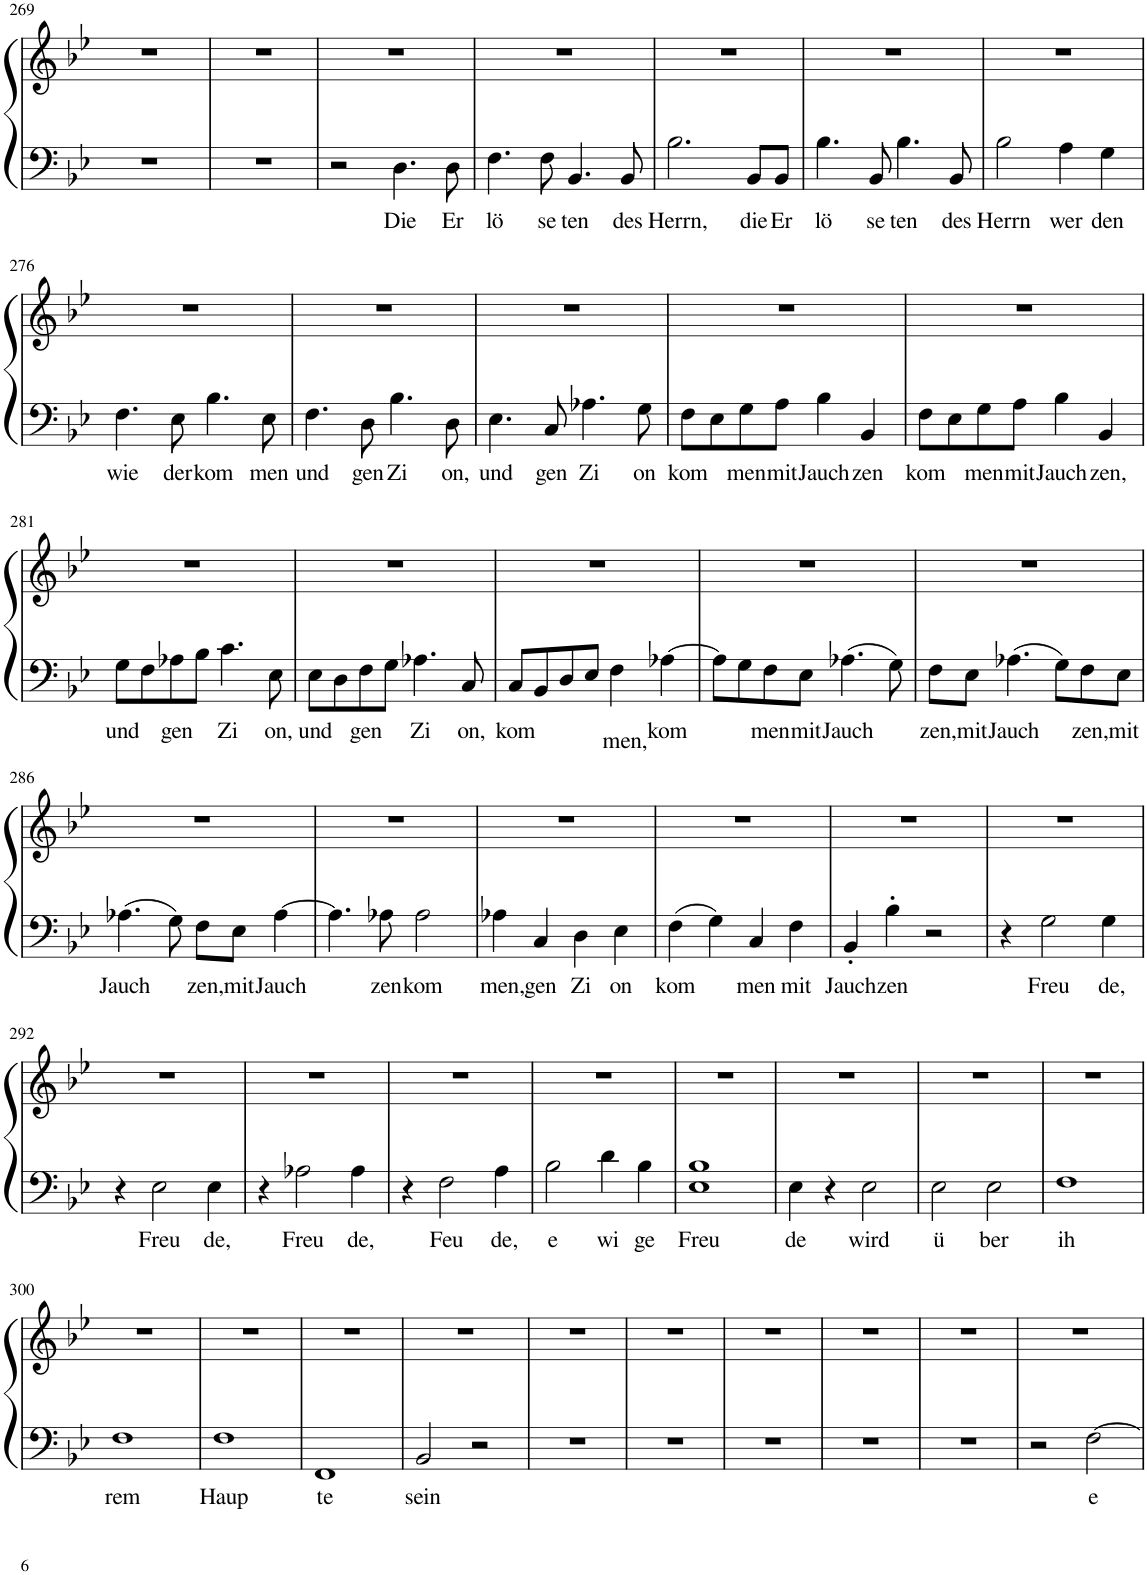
**kern	**text	**kern
*part1	*part1	*part1
*staff2	*staff2	*staff1
*I"Piano	*	*
*I'Pno.	*	*
!!LO:PB:g=z
*clefF4	*	*clefG2
*k[b-e-]	*	*k[b-e-]
*M4/4	*	*M4/4
*met(c)	*	*met(c)
=269	=269	=269
1r	.	1r
=270	=270	=270
1r	.	1r
=271	=271	=271
2r	.	1r
!	!LO:LY:b	!
4.D\	Die	.
!	!LO:LY:b	!
8D\	Er	.
=272	=272	=272
!	!LO:LY:b	!
4.F\	lö	1r
!	!LO:LY:b	!
8F\	se	.
!	!LO:LY:b	!
4.BB-/	ten	.
!	!LO:LY:b	!
8BB-/	des	.
=273	=273	=273
!	!LO:LY:b	!
2.B-\	Herrn,	1r
!	!LO:LY:b	!
8BB-/L	die	.
!	!LO:LY:b	!
8BB-/J	Er	.
=274	=274	=274
!	!LO:LY:b	!
4.B-\	lö	1r
!	!LO:LY:b	!
8BB-/	se	.
!	!LO:LY:b	!
4.B-\	ten	.
!	!LO:LY:b	!
8BB-/	des	.
=275	=275	=275
!	!LO:LY:b	!
2B-\	Herrn	1r
!	!LO:LY:b	!
4A\	wer	.
!	!LO:LY:b	!
4G\	den	.
!!LO:LB:g=z
=276	=276	=276
!	!LO:LY:b	!
4.F\	wie	1r
!	!LO:LY:b	!
8E-\	der	.
!	!LO:LY:b	!
4.B-\	kom	.
!	!LO:LY:b	!
8E-\	men	.
=277	=277	=277
!	!LO:LY:b	!
4.F\	und	1r
!	!LO:LY:b	!
8D\	gen	.
!	!LO:LY:b	!
4.B-\	Zi	.
!	!LO:LY:b	!
8D\	on,	.
=278	=278	=278
!	!LO:LY:b	!
4.E-\	und	1r
!	!LO:LY:b	!
8C/	gen	.
!	!LO:LY:b	!
4.A-X\	Zi	.
!	!LO:LY:b	!
8G\	on	.
=279	=279	=279
!	!LO:LY:b	!
8F\L	kom	1r
8E-\	.	.
!	!LO:LY:b	!
8G\	men	.
!	!LO:LY:b	!
8A\J	mit	.
!	!LO:LY:b	!
4B-\	Jauch	.
!	!LO:LY:b	!
4BB-/	zen	.
=280	=280	=280
!	!LO:LY:b	!
8F\L	kom	1r
8E-\	.	.
!	!LO:LY:b	!
8G\	men	.
!	!LO:LY:b	!
8A\J	mit	.
!	!LO:LY:b	!
4B-\	Jauch	.
!	!LO:LY:b	!
4BB-/	zen,	.
!!LO:LB:g=z
=281	=281	=281
!	!LO:LY:b	!
8G\L	und	1r
8F\	.	.
!	!LO:LY:b	!
8A-X\	gen	.
8B-\J	.	.
!	!LO:LY:b	!
4.c\	Zi	.
!	!LO:LY:b	!
8E-\	on,	.
=282	=282	=282
!	!LO:LY:b	!
8E-\L	und	1r
8D\	.	.
!	!LO:LY:b	!
8F\	gen	.
8G\J	.	.
!	!LO:LY:b	!
4.A-X\	Zi	.
!	!LO:LY:b	!
8C/	on,	.
=283	=283	=283
!	!LO:LY:b	!
8C/L	kom	1r
8BB-/	.	.
8D/	.	.
8E-/J	.	.
!	!LO:LY:b	!
4F\	men,	.
!	!LO:LY:b	!
[4A-X\	kom	.
=284	=284	=284
8A-\L]	.	1r
8G\	.	.
!	!LO:LY:b	!
8F\	men	.
!	!LO:LY:b	!
8E-\J	mit	.
!	!LO:LY:b	!
4.A-X\	Jauch	.
8G\	.	.
=285	=285	=285
!	!LO:LY:b	!
8F\L	zen,	1r
!	!LO:LY:b	!
8E-\J	mit	.
!	!LO:LY:b	!
4.A-X\	Jauch	.
8G\L	.	.
!	!LO:LY:b	!
8F\	zen,	.
!	!LO:LY:b	!
8E-\J	mit	.
!!LO:LB:g=z
=286	=286	=286
!	!LO:LY:b	!
4.A-X\	Jauch	1r
8G\	.	.
!	!LO:LY:b	!
8F\L	zen,	.
!	!LO:LY:b	!
8E-\J	mit	.
!	!LO:LY:b	!
[4A-\	Jauch	.
=287	=287	=287
4.A-\]	.	1r
!	!LO:LY:b	!
8A-X\	zen	.
!	!LO:LY:b	!
2A-\	kom	.
=288	=288	=288
!	!LO:LY:b	!
4A-X\	men,	1r
!	!LO:LY:b	!
4C/	gen	.
!	!LO:LY:b	!
4D\	Zi	.
!	!LO:LY:b	!
4E-\	on	.
=289	=289	=289
!	!LO:LY:b	!
4F\	kom	1r
4G\	.	.
!	!LO:LY:b	!
4C/	men	.
!	!LO:LY:b	!
4F\	mit	.
=290	=290	=290
!	!LO:LY:b	!
4BB-'/	Jauch	1r
!	!LO:LY:b	!
4B-'\	zen	.
2r	.	.
=291	=291	=291
4r	.	1r
!	!LO:LY:b	!
2G\	Freu	.
!	!LO:LY:b	!
4G\	de,	.
!!LO:LB:g=z
=292	=292	=292
4r	.	1r
!	!LO:LY:b	!
2E-\	Freu	.
!	!LO:LY:b	!
4E-\	de,	.
=293	=293	=293
4r	.	1r
!	!LO:LY:b	!
2A-X\	Freu	.
!	!LO:LY:b	!
4A-\	de,	.
=294	=294	=294
4r	.	1r
!	!LO:LY:b	!
2F\	Feu	.
!	!LO:LY:b	!
4A\	de,	.
=295	=295	=295
!	!LO:LY:b	!
2B-\	e	1r
!	!LO:LY:b	!
4d\	wi	.
!	!LO:LY:b	!
4B-\	ge	.
=296	=296	=296
!	!LO:LY:b	!
1E- 1B-	Freu	1r
=297	=297	=297
!	!LO:LY:b	!
4E-\	de	1r
4r	.	.
!	!LO:LY:b	!
2E-\	wird	.
=298	=298	=298
!	!LO:LY:b	!
2E-\	ü	1r
!	!LO:LY:b	!
2E-\	ber	.
=299	=299	=299
!	!LO:LY:b	!
1F	ih	1r
!!LO:LB:g=z
=300	=300	=300
!	!LO:LY:b	!
1F	rem	1r
=301	=301	=301
!	!LO:LY:b	!
1F	Haup	1r
=302	=302	=302
!	!LO:LY:b	!
1FF	te	1r
=303	=303	=303
!	!LO:LY:b	!
2BB-/	sein	1r
2r	.	.
=304	=304	=304
1r	.	1r
=305	=305	=305
1r	.	1r
=306	=306	=306
1r	.	1r
=307	=307	=307
1r	.	1r
=308	=308	=308
1r	.	1r
=309	=309	=309
2r	.	1r
!	!LO:LY:b	!
[2F\	e	.
=	=	=
*-	*-	*-
